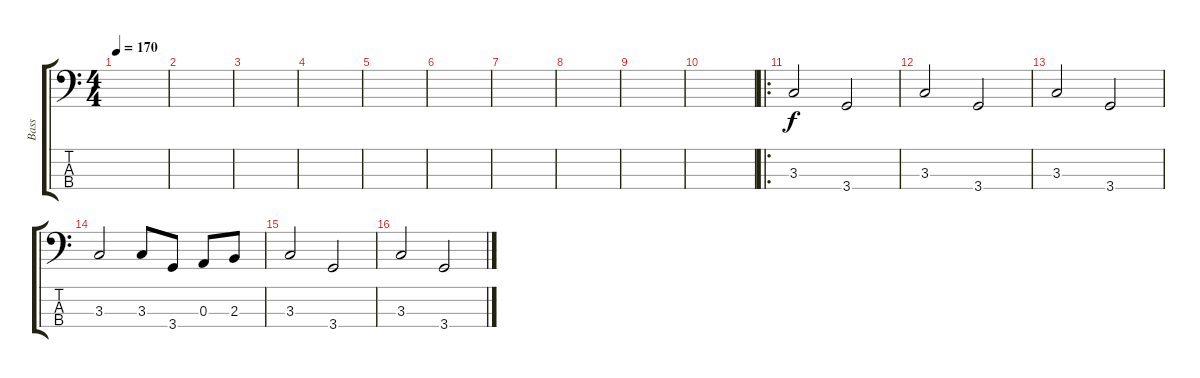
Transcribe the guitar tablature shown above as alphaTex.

\track ("Bass" "Bass") {instrument electricbassfinger}
\staff {score tabs}
\tuning (G2 D2 A1 E1) {hide}
\ts (4 4)
\tempo 170
\clef f4
\ks c
|
|
|
|
|
|
|
|
|
|
\ro
3.3.2 3.4.2 |
3.3.2 3.4.2 |
3.3.2 3.4.2 |
3.3.2 3.3.8 3.4.8 0.3.8 2.3.8 |
3.3.2 3.4.2 |
3.3.2 3.4.2
